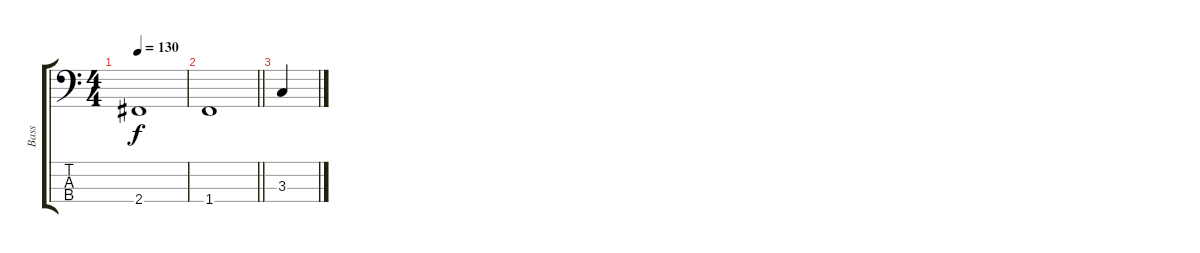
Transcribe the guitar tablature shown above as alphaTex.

\track ("Bass" "Bass") {instrument electricbassfinger}
\staff {score tabs}
\tuning (G2 D2 A1 E1) {hide}
\ts (4 4)
\tempo 130
\clef f4
\ks c
2.4.1{dy f} |
\barLineRight lightlight
1.4.1 |
3.3.4
